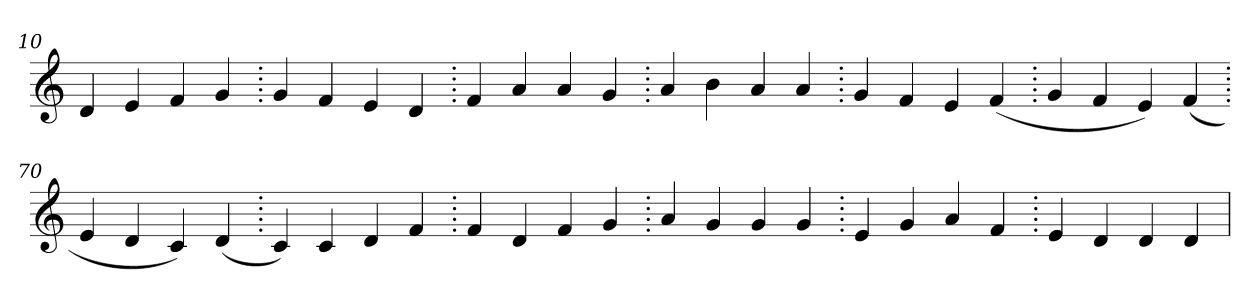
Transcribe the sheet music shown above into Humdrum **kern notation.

**kern
*part1
*staff1
*clefG2
=10.
4d
4e
4f
4g
=20.
4g
4f
4e
4d
=30.
4f
4a
4a
4g
=40.
4a
4b
4a
4a
=50.
4g
4f
4e
(>4f
=60.
4g
4f
4e)
(>4f
=70.
4e
4d
4c)
(>4d
=80.
4c)
4c
4d
4f
=90.
4f
4d
4f
4g
=100.
4a
4g
4g
4g
=110.
4e
4g
4a
4f
=120.
4e
4d
4d
4d
=
*-
